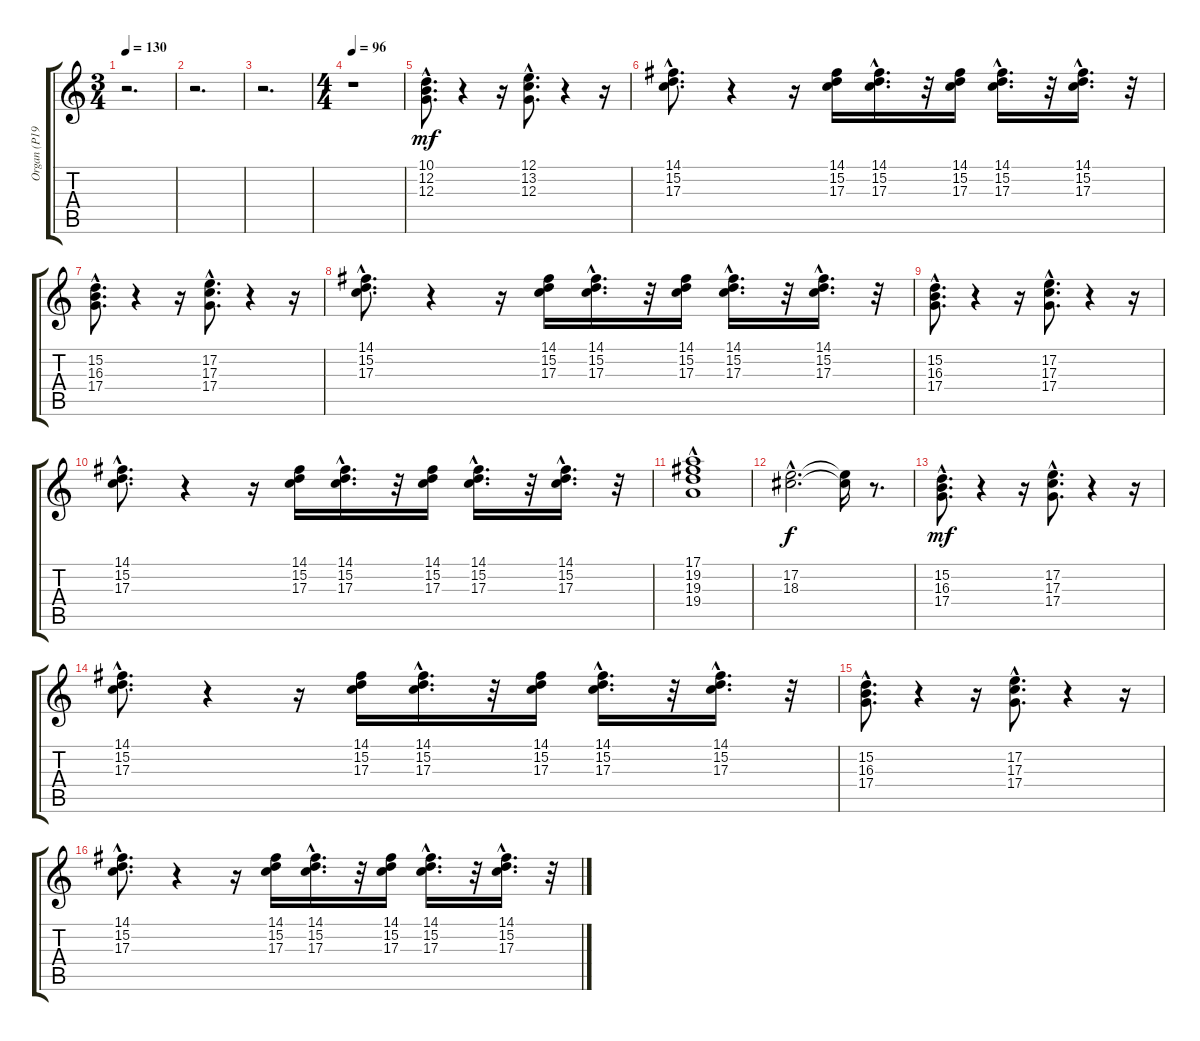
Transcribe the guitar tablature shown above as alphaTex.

\track ("Organ (P19)" "Organ (P19") {instrument rockorgan}
\staff {score tabs}
\tuning (E4 B3 G3 D3 A2 E2) {hide}
\ts (3 4)
\tempo 130
\clef g2
\ks c
r.2{d dy f} |
r.2{d} |
r.2{d} |
\ts (4 4)
\tempo 96
r.1 |
(10.1{hac} 12.2{hac} 12.3{hac}).8{d dy mf} r.4 r.16 (12.1{hac} 13.2{hac} 12.3{hac}).8{d} r.4 r.16 |
(14.1{hac} 15.2{hac} 17.3{hac}).8{d} r.4 r.16 (14.1 15.2 17.3).16 (14.1{hac} 15.2{hac} 17.3{hac}).16{d} r.32 (14.1 15.2 17.3).16 (14.1{hac} 15.2{hac} 17.3{hac}).16{d} r.32 (14.1{hac} 15.2{hac} 17.3{hac}).16{d} r.32 |
(15.2{hac} 16.3{hac} 17.4{hac}).8{d} r.4 r.16 (17.2{hac} 17.3{hac} 17.4{hac}).8{d} r.4 r.16 |
(14.1{hac} 15.2{hac} 17.3{hac}).8{d} r.4 r.16 (14.1 15.2 17.3).16 (14.1{hac} 15.2{hac} 17.3{hac}).16{d} r.32 (14.1 15.2 17.3).16 (14.1{hac} 15.2{hac} 17.3{hac}).16{d} r.32 (14.1{hac} 15.2{hac} 17.3{hac}).16{d} r.32 |
(15.2{hac} 16.3{hac} 17.4{hac}).8{d} r.4 r.16 (17.2{hac} 17.3{hac} 17.4{hac}).8{d} r.4 r.16 |
(14.1{hac} 15.2{hac} 17.3{hac}).8{d} r.4 r.16 (14.1 15.2 17.3).16 (14.1{hac} 15.2{hac} 17.3{hac}).16{d} r.32 (14.1 15.2 17.3).16 (14.1{hac} 15.2{hac} 17.3{hac}).16{d} r.32 (14.1{hac} 15.2{hac} 17.3{hac}).16{d} r.32 |
(17.1{hac} 19.2{hac} 19.3{hac} 19.4).1 |
(17.2{hac} 18.3{hac}).2{d dy f} (17.2{t} 18.3{t}).16 r.8{d} |
(15.2{hac} 16.3{hac} 17.4{hac}).8{d dy mf} r.4 r.16 (17.2{hac} 17.3{hac} 17.4{hac}).8{d} r.4 r.16 |
(14.1{hac} 15.2{hac} 17.3{hac}).8{d} r.4 r.16 (14.1 15.2 17.3).16 (14.1{hac} 15.2{hac} 17.3{hac}).16{d} r.32 (14.1 15.2 17.3).16 (14.1{hac} 15.2{hac} 17.3{hac}).16{d} r.32 (14.1{hac} 15.2{hac} 17.3{hac}).16{d} r.32 |
(15.2{hac} 16.3{hac} 17.4{hac}).8{d} r.4 r.16 (17.2{hac} 17.3{hac} 17.4{hac}).8{d} r.4 r.16 |
(14.1{hac} 15.2{hac} 17.3{hac}).8{d} r.4 r.16 (14.1 15.2 17.3).16 (14.1{hac} 15.2{hac} 17.3{hac}).16{d} r.32 (14.1 15.2 17.3).16 (14.1{hac} 15.2{hac} 17.3{hac}).16{d} r.32 (14.1{hac} 15.2{hac} 17.3{hac}).16{d} r.32
